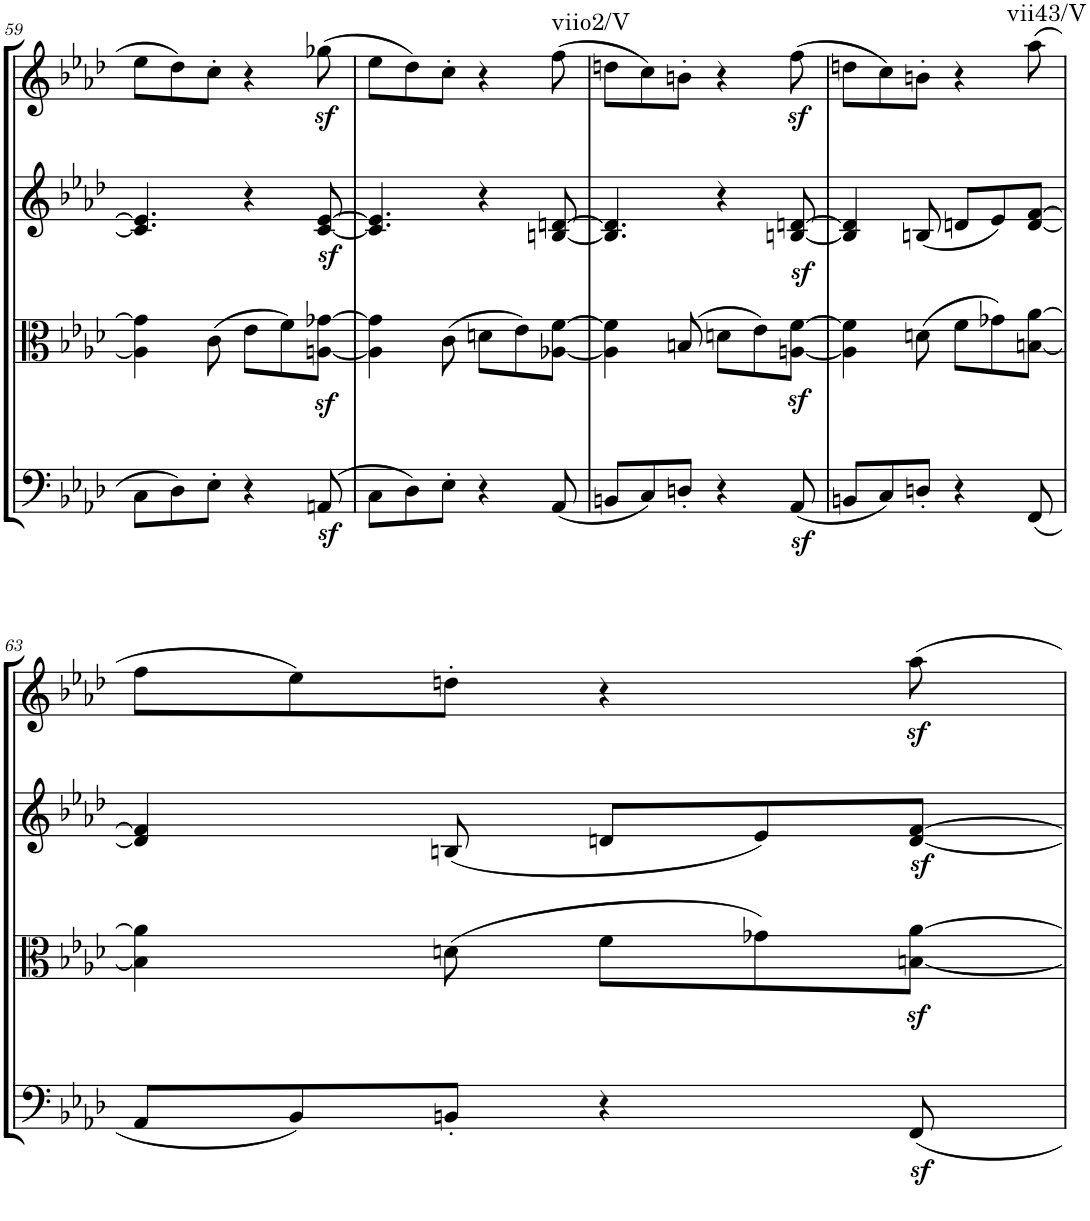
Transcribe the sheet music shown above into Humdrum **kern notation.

**kern	**kern	**kern	**kern	**harte
*part4	*part3	*part2	*part1	*part1
*staff4	*staff3	*staff2	*staff1	*
*I"Cello	*I"Viola	*I"2nd Violin	*I"1st Violin	*
*	*I'Vla	*I'Vln	*I'Vln	*
!!LO:PB:g=z
*clefF4	*clefC3	*clefG2	*clefG2	*
*k[b-e-a-d-]	*k[b-e-a-d-]	*k[b-e-a-d-]	*k[b-e-a-d-]	*
*M6/8	*M6/8	*M6/8	*M6/8	*
=59	=59	=59	=59	=59
8C\L	4A\] 4g-\]	4.c/] 4.e-/]	8ee-\L	.
8D-\	.	.	8dd-\	.
8E-'\J	(8c\	.	8cc'\J	.
4r	8e-\L	4r	4r	.
.	8f\)	.	.	.
(>8AAnz</	[8An\z< [8g-X\z<J	[8c/z< [8e-/z<	(8gg-Xz<\	.
=60	=60	=60	=60	=60
8C\L	4A\] 4g-\]	4.c/] 4.e-/]	8ee-\L	.
8D-\)	.	.	8dd-\)	.
8E-'\J	(8c\	.	8cc'\J	.
4r	8dn\L	4r	4r	.
.	8e-\)	.	.	.
!	!	!	!	!LO:H:kt=viio2/V
(8AA-/	[8A-X\ [8f\J	[8Bn/ [8dn/	(8ff\	N
=61	=61	=61	=61	=61
8BBn/L	4A-\] 4f\]	4.B/] 4.d/]	8ddn\L	.
8C/)	.	.	8cc\)	.
8Dn'/J	(8Bn/	.	8bn'\J	.
4r	8dn\L	4r	4r	.
.	8e-\)	.	.	.
(8AA-z</	[8An\z> [8f\z>J	[8Bn/ [8dn/	(8ffz<\	.
=62	=62	=62	=62	=62
8BBn/L	4A\] 4f\]	4B/] 4d/]	8ddn\L	.
8C/)	.	.	8cc\)	.
8Dn'/J	(8dn\	(8Bn/	8bn'\J	.
4r	8f\L	8dn/L	4r	.
.	8g-X\)	8e-/)	.	.
!	!	!	!	!LO:H:kt=vii43/V
(8FF/	[8Bn\ [8a-\J	[8d/ [8f/J	(8aa-\	N
!!LO:LB:g=z
=63	=63	=63	=63	=63
8AA-/L	4B\] 4a-\]	4d/] 4f/]	8ff\L	.
8BB-/)	.	.	8ee-\)	.
8BBn'/J	(8dn\	(8Bn/	8ddn'\J	.
4r	8f\L	8dn/L	4r	.
.	8g-X\)	8e-/)	.	.
8FFz</	[8Bn\z< [8a-\z<J	[8d/z< [8f/z<J	8aa-z<\	.
=	=	=	=	=
*-	*-	*-	*-	*-
